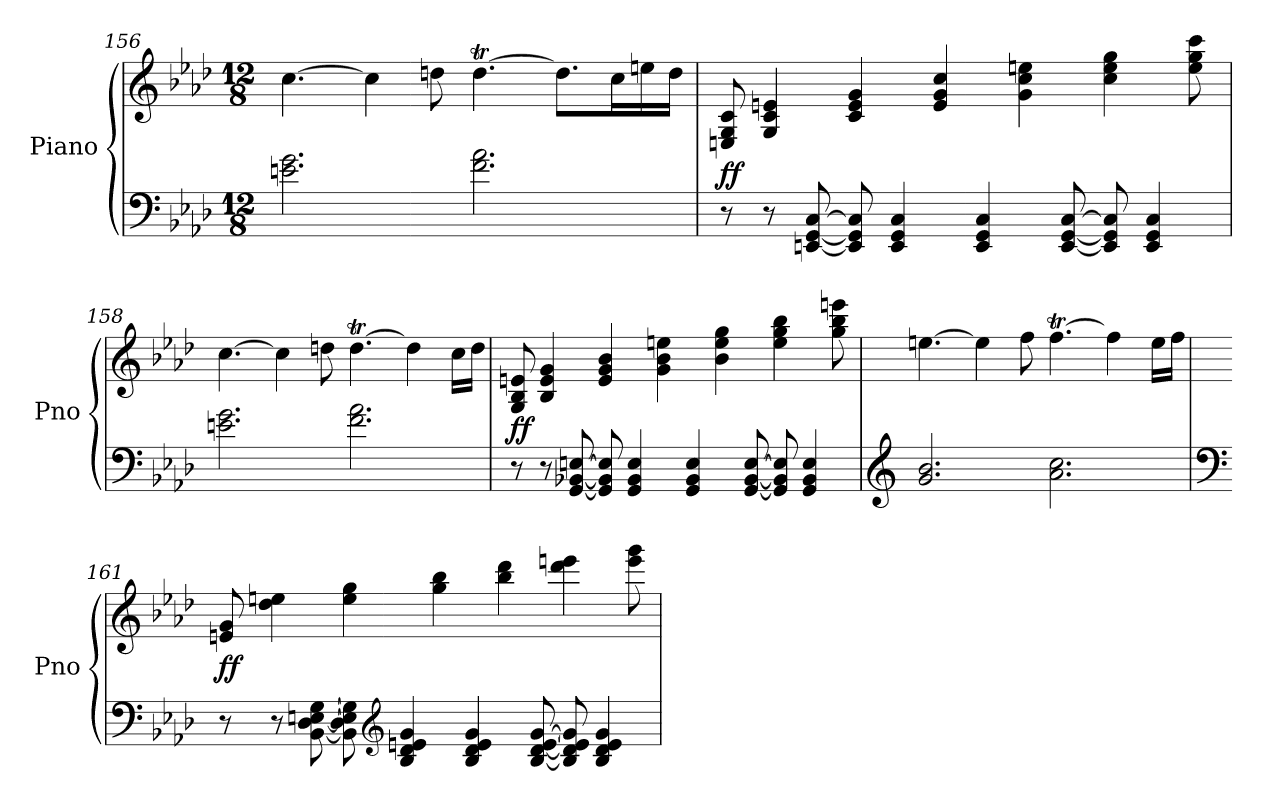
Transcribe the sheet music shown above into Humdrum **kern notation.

**kern	**kern	**dynam
*part1	*part1	*part1
*staff2	*staff1	*staff1/2
*I"Piano	*	*
*I'Pno	*	*
*clefF4	*clefG2	*
*k[b-e-a-d-]	*k[b-e-a-d-]	*
*A-:	*A-:	*
*M12/8	*M12/8	*
=156	=156	=156
2.en\ 2.g\	[4.cc\	.
.	4cc\]	.
.	8ddn\	.
2.f\ 2.a-\	[4.ddt\	.
.	8.dd\L]	.
.	16cc\L	.
.	16een\	.
.	16dd\JJ	.
!!LO:PB:g=z
=157	=157	=157
!	!	!LO:DY:b
8r	8En/ 8G/ 8c/	ff
8r	4G/ 4c/ 4en/	.
[8EEn/ [8GG/ [8C/	.	.
8EE/] 8GG/] 8C/]	4c/ 4e/ 4g/	.
4EE/ 4GG/ 4C/	.	.
.	4e/ 4g/ 4cc/	.
4EE/ 4GG/ 4C/	.	.
.	4g\ 4cc\ 4een\	.
[8EE/ [8GG/ [8C/	.	.
8EE/] 8GG/] 8C/]	4cc\ 4ee\ 4gg\	.
4EE/ 4GG/ 4C/	.	.
.	8ee\ 8gg\ 8ccc\	.
=158	=158	=158
2.en\ 2.g\	[4.cc\	.
.	4cc\]	.
.	8ddn\	.
2.f\ 2.a-\	[4.ddt\	.
.	4dd\]	.
.	16cc\LL	.
.	16dd\JJ	.
!!LO:LB:g=z
=159	=159	=159
!	!	!LO:DY:b
8r	8G/ 8B-/ 8en/	ff
8r	4B-/ 4e/ 4g/	.
[8GG/ [8BB-X/ [8En/	.	.
8GG/] 8BB-/] 8E/]	4e/ 4g/ 4b-/	.
4GG/ 4BB-/ 4E/	.	.
.	4g\ 4b-\ 4een\	.
4GG/ 4BB-/ 4E/	.	.
.	4b-\ 4ee\ 4gg\	.
[8GG/ [8BB-/ [8E/	.	.
8GG/] 8BB-/] 8E/]	4ee\ 4gg\ 4bb-\	.
4GG/ 4BB-/ 4E/	.	.
.	8gg\ 8bb-\ 8eeen\	.
=160	=160	=160
*clefG2	*	*
2.g/ 2.b-/	[4.een\	.
.	4ee\]	.
.	8ff\	.
2.a-\ 2.cc\	[4.ffT\	.
.	4ff\]	.
.	16ee\LL	.
.	16ff\JJ	.
!!LO:LB:g=z
=161	=161	=161
*clefF4	*	*
!	!	!LO:DY:b
8r	8en/ 8g/	ff
8r	4dd-\ 4een\	.
[8BB-\ [8D-\ [8En\ [8G\	.	.
8BB-\] 8D-\] 8E\] 8G\]	4ee\ 4gg\	.
*clefG2	*	*
4B-/ 4d-/ 4en/ 4g/	.	.
.	4gg\ 4bb-\	.
4B-/ 4d-/ 4e/ 4g/	.	.
.	4bb-\ 4ddd-\	.
[8B-/ [8d-/ [8e/ [8g/	.	.
8B-/] 8d-/] 8e/] 8g/]	4ddd-\ 4eeen\	.
4B-/ 4d-/ 4e/ 4g/	.	.
.	8eee\ 8ggg\	.
=	=	=
*-	*-	*-
